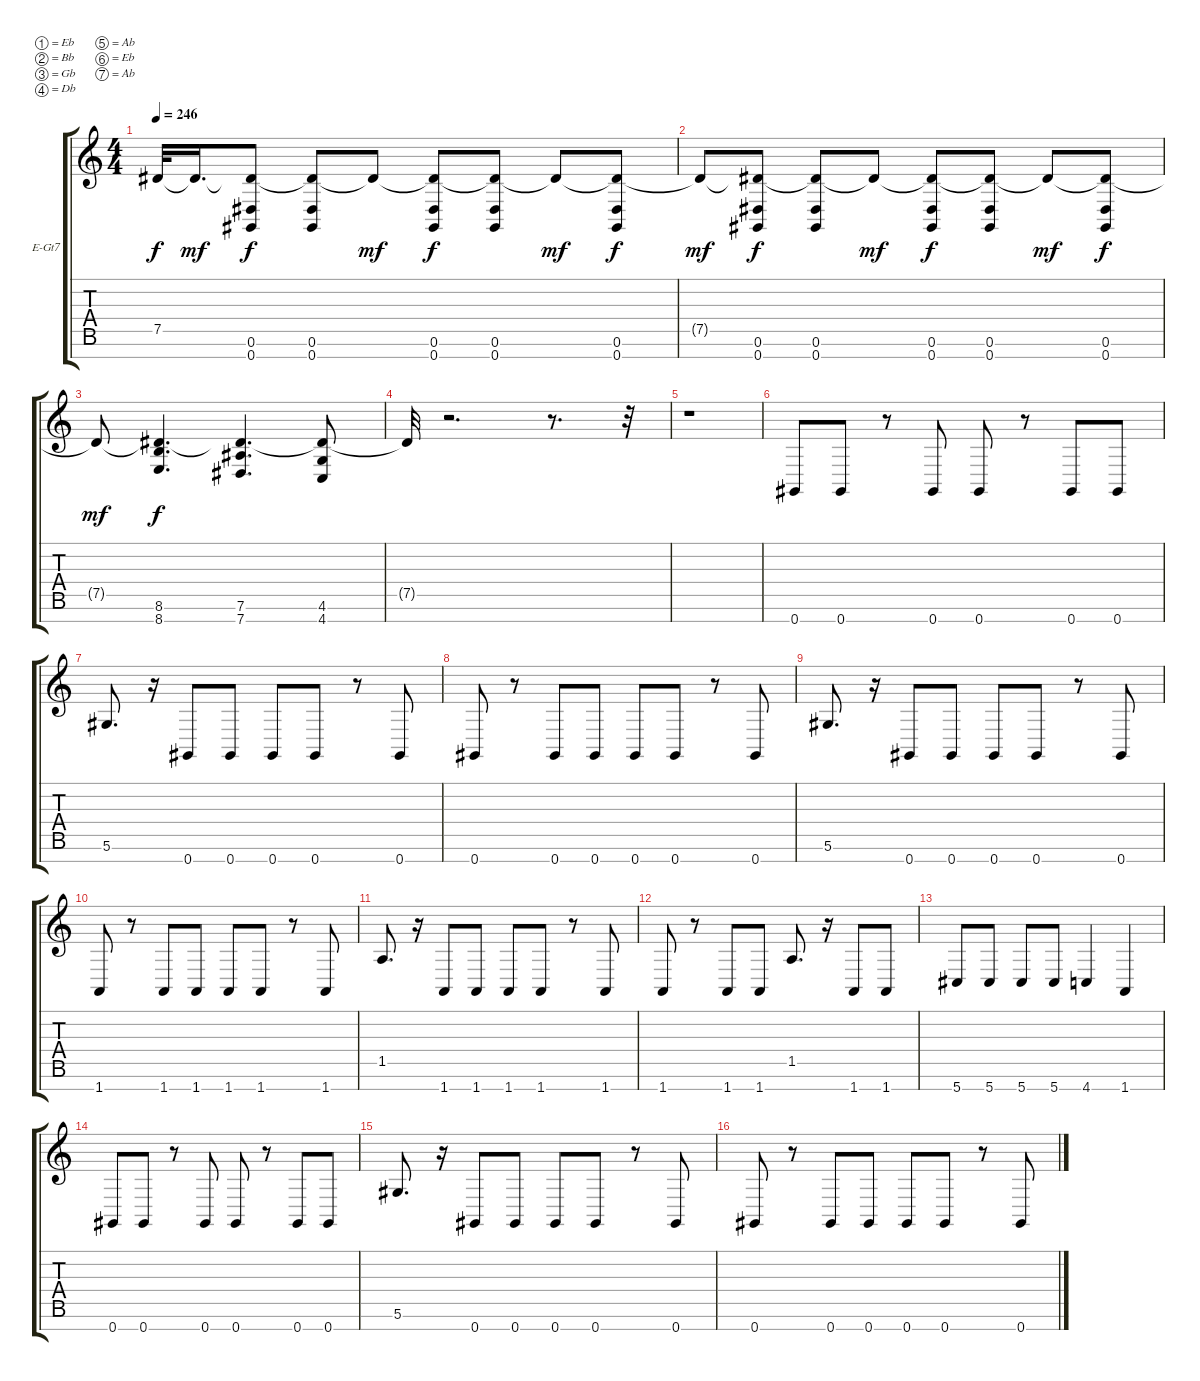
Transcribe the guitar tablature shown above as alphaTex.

\bracketExtendMode groupsimilarinstruments
\firstSystemTrackNameOrientation horizontal
\otherSystemsTrackNameOrientation horizontal
\track ("Keys (MIDI)" "E-Gt7") {solo instrument distortionguitar}
\staff {score tabs}
\tuning (Eb4 Bb3 Gb3 Db3 Ab2 Eb2 Ab1)
\ts (4 4)
\tempo 246
\clef g2
\ks c
7.5{t}.32{dy f} 7.5{t}.16{d dy mf} (0.6 0.7 7.5{t}).8{dy f} (0.6 0.7 7.5{t}).8 7.5{t}.8{dy mf} (0.6 0.7 7.5{t}).8{dy f} (0.6 0.7 7.5{t}).8 7.5{t}.8{dy mf} (0.6 0.7 7.5{t}).8{dy f} |
7.5{t}.8{dy mf} (0.6 0.7 7.5{t}).8{dy f} (0.6 0.7 7.5{t}).8 7.5{t}.8{dy mf} (0.6 0.7 7.5{t}).8{dy f} (0.6 0.7 7.5{t}).8 7.5{t}.8{dy mf} (0.6 0.7 7.5{t}).8{dy f} |
7.5{t}.8{dy mf} (8.6 8.7 7.5{t}).4{d dy f} (7.6 7.7 7.5{t}).4{d} (4.6 4.7 7.5{t}).8 |
7.5{t}.32 r.2{d} r.8{d} r.32 |
r.1 |
0.7.8 0.7.8 r.8 0.7.8 0.7.8 r.8 0.7.8 0.7.8 |
5.6.8{d} r.16 0.7.8 0.7.8 0.7.8 0.7.8 r.8 0.7.8 |
0.7.8 r.8 0.7.8 0.7.8 0.7.8 0.7.8 r.8 0.7.8 |
5.6.8{d} r.16 0.7.8 0.7.8 0.7.8 0.7.8 r.8 0.7.8 |
1.7.8 r.8 1.7.8 1.7.8 1.7.8 1.7.8 r.8 1.7.8 |
1.5.8{d} r.16 1.7.8 1.7.8 1.7.8 1.7.8 r.8 1.7.8 |
1.7.8 r.8 1.7.8 1.7.8 1.5.8{d} r.16 1.7.8 1.7.8 |
5.7.8 5.7.8 5.7.8 5.7.8 4.7.4 1.7.4 |
0.7.8 0.7.8 r.8 0.7.8 0.7.8 r.8 0.7.8 0.7.8 |
5.6.8{d} r.16 0.7.8 0.7.8 0.7.8 0.7.8 r.8 0.7.8 |
0.7.8 r.8 0.7.8 0.7.8 0.7.8 0.7.8 r.8 0.7.8
